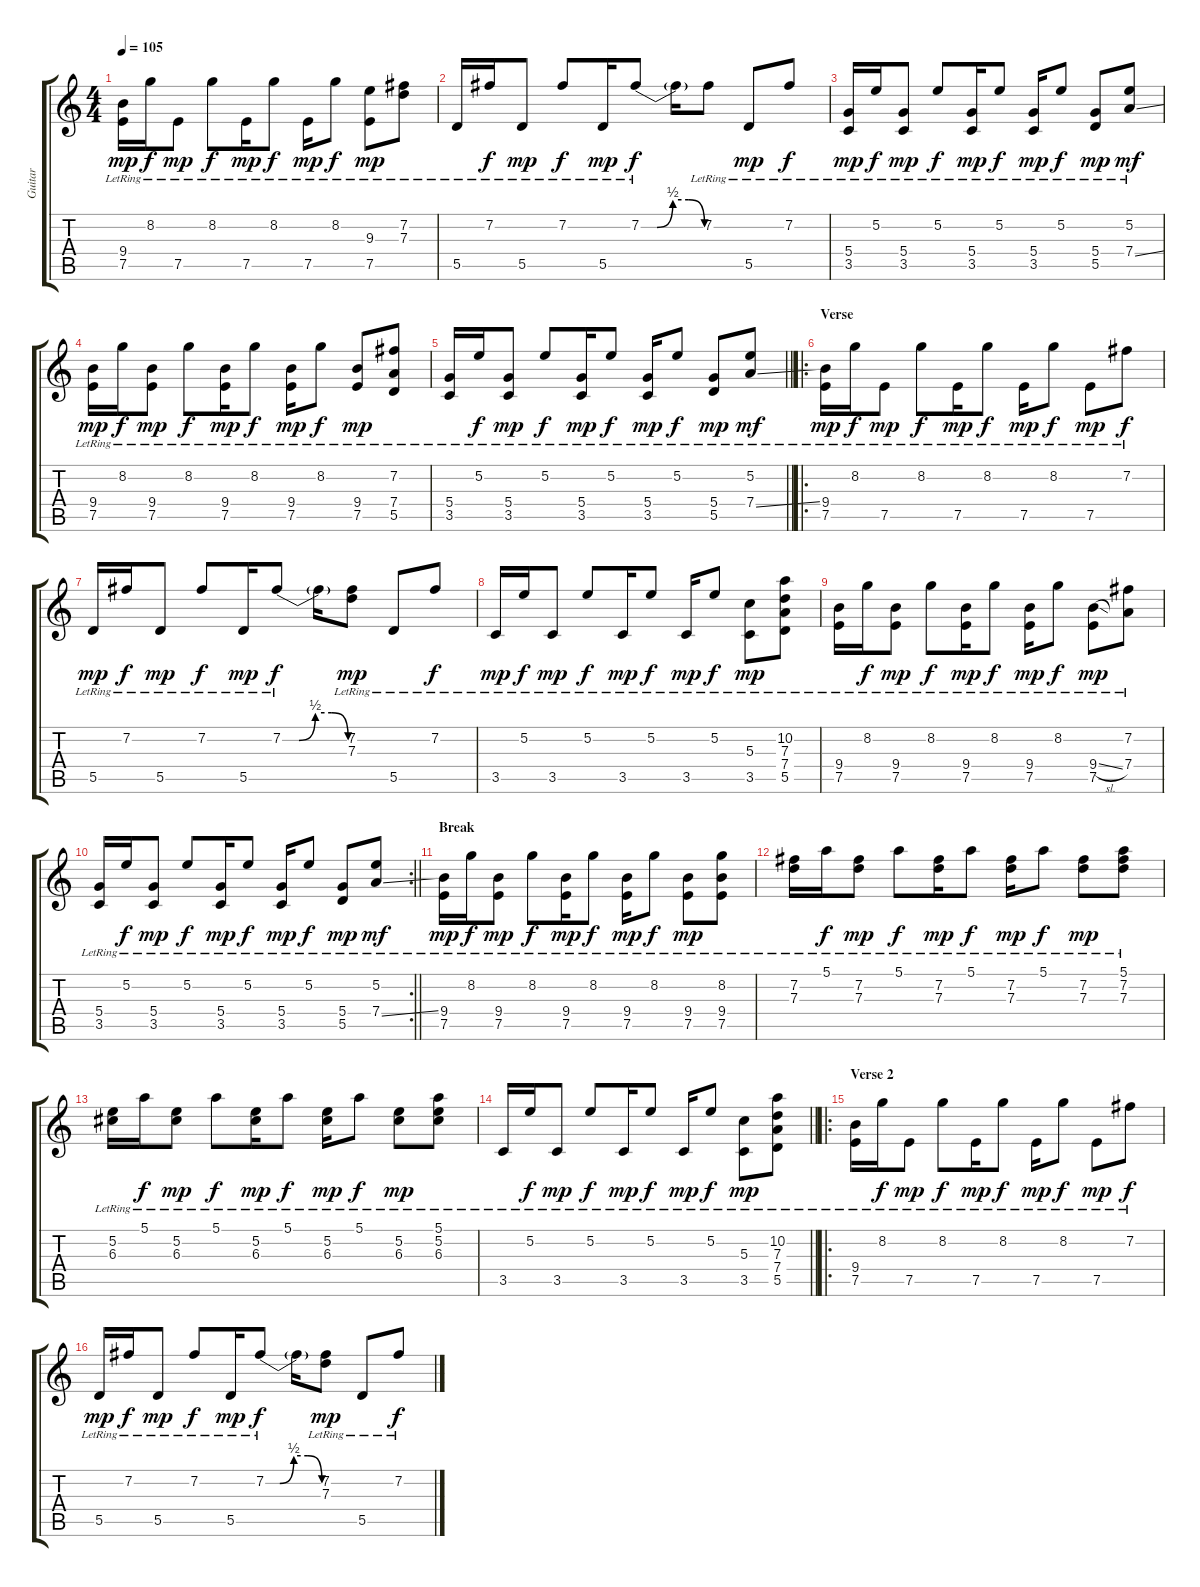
\track ("Guitar" "Guitar") {instrument electricguitarjazz}
\staff {score tabs}
\tuning (E4 B3 G3 D3 A2 E2) {hide}
\ts (4 4)
\tempo 105
\clef g2
\ks c
(9.4{lr} 7.5{lr}).16{dy mp} 8.2{lr}.16{dy f} 7.5{lr}.8{dy mp} 8.2{lr}.8{dy f} 7.5{lr}.16{dy mp} 8.2{lr}.8{dy f} 7.5{lr}.16{dy mp} 8.2{lr}.8{dy f} (9.3{lr} 7.5{lr}).8{dy mp} (7.2{lr} 7.3{lr}).8 |
5.5{lr}.16 7.2{lr}.16{dy f} 5.5{lr}.8{dy mp} 7.2{lr}.8{dy f} 5.5{lr}.16{dy mp} 7.2{be (custom 0 0 15 0 30 2 45 2 60 0) lr}.8{dy f} 7.2{t}.16 7.2{lr}.8 5.5{lr}.8{dy mp} 7.2{lr}.8{dy f} |
(5.4{lr} 3.5{lr}).16{dy mp} 5.2{lr}.16{dy f} (5.4{lr} 3.5{lr}).8{dy mp} 5.2{lr}.8{dy f} (5.4{lr} 3.5{lr}).16{dy mp} 5.2{lr}.8{dy f} (5.4{lr} 3.5{lr}).16{dy mp} 5.2{lr}.8{dy f} (5.4{lr} 5.5{lr}).8{dy mp} (5.2{lr} 7.4{ss lr}).8{dy mf} |
(9.4{lr} 7.5{lr}).16{dy mp} 8.2{lr}.16{dy f} (9.4{lr} 7.5{lr}).8{dy mp} 8.2{lr}.8{dy f} (9.4{lr} 7.5{lr}).16{dy mp} 8.2{lr}.8{dy f} (9.4{lr} 7.5{lr}).16{dy mp} 8.2{lr}.8{dy f} (9.4{lr} 7.5{lr}).8{dy mp} (7.2{lr} 7.4{lr} 5.5{lr}).8 |
\barLineRight lightlight
(5.4{lr} 3.5{lr}).16 5.2{lr}.16{dy f} (5.4{lr} 3.5{lr}).8{dy mp} 5.2{lr}.8{dy f} (5.4{lr} 3.5{lr}).16{dy mp} 5.2{lr}.8{dy f} (5.4{lr} 3.5{lr}).16{dy mp} 5.2{lr}.8{dy f} (5.4{lr} 5.5{lr}).8{dy mp} (5.2{lr} 7.4{ss lr}).8{dy mf} |
\ro
\section ("" "Verse")
(9.4{lr} 7.5{lr}).16{dy mp} 8.2{lr}.16{dy f} 7.5{lr}.8{dy mp} 8.2{lr}.8{dy f} 7.5{lr}.16{dy mp} 8.2{lr}.8{dy f} 7.5{lr}.16{dy mp} 8.2{lr}.8{dy f} 7.5{lr}.8{dy mp} 7.2{lr}.8{dy f} |
5.5{lr}.16{dy mp} 7.2{lr}.16{dy f} 5.5{lr}.8{dy mp} 7.2{lr}.8{dy f} 5.5{lr}.16{dy mp} 7.2{be (custom 0 0 15 0 30 2 45 2 60 0) lr}.8{dy f} 7.2{t}.16 (7.2{lr} 7.3).8{dy mp} 5.5{lr}.8 7.2{lr}.8{dy f} |
3.5{lr}.16{dy mp} 5.2{lr}.16{dy f} 3.5{lr}.8{dy mp} 5.2{lr}.8{dy f} 3.5{lr}.16{dy mp} 5.2{lr}.8{dy f} 3.5{lr}.16{dy mp} 5.2{lr}.8{dy f} (5.3{lr} 3.5{lr}).8{dy mp} (10.2{lr} 7.3{lr} 7.4{lr} 5.5{lr}).8 |
(9.4{lr} 7.5{lr}).16 8.2{lr}.16{dy f} (9.4{lr} 7.5{lr}).8{dy mp} 8.2{lr}.8{dy f} (9.4{lr} 7.5{lr}).16{dy mp} 8.2{lr}.8{dy f} (9.4{lr} 7.5{lr}).16{dy mp} 8.2{lr}.8{dy f} (9.4{sl lr} 7.5{lr}).8{dy mp} (7.2{lr} 7.4{lr}).8 |
\rc 2
\barLineRight lightlight
(5.4{lr} 3.5{lr}).16 5.2{lr}.16{dy f} (5.4{lr} 3.5{lr}).8{dy mp} 5.2{lr}.8{dy f} (5.4{lr} 3.5{lr}).16{dy mp} 5.2{lr}.8{dy f} (5.4{lr} 3.5{lr}).16{dy mp} 5.2{lr}.8{dy f} (5.4{lr} 5.5{lr}).8{dy mp} (5.2{lr} 7.4{ss lr}).8{dy mf} |
\section ("" "Break")
(9.4{lr} 7.5{lr}).16{dy mp} 8.2{lr}.16{dy f} (9.4{lr} 7.5{lr}).8{dy mp} 8.2{lr}.8{dy f} (9.4{lr} 7.5{lr}).16{dy mp} 8.2{lr}.8{dy f} (9.4{lr} 7.5{lr}).16{dy mp} 8.2{lr}.8{dy f} (9.4{lr} 7.5{lr}).8{dy mp} (8.2{lr} 9.4{lr} 7.5{lr}).8 |
(7.2{lr} 7.3{lr}).16 5.1{lr}.16{dy f} (7.2{lr} 7.3{lr}).8{dy mp} 5.1{lr}.8{dy f} (7.2{lr} 7.3{lr}).16{dy mp} 5.1{lr}.8{dy f} (7.2{lr} 7.3{lr}).16{dy mp} 5.1{lr}.8{dy f} (7.2{lr} 7.3{lr}).8{dy mp} (5.1{lr} 7.2{lr} 7.3{lr}).8 |
(5.2{lr} 6.3{lr}).16 5.1{lr}.16{dy f} (5.2{lr} 6.3{lr}).8{dy mp} 5.1{lr}.8{dy f} (5.2{lr} 6.3{lr}).16{dy mp} 5.1{lr}.8{dy f} (5.2{lr} 6.3{lr}).16{dy mp} 5.1{lr}.8{dy f} (5.2{lr} 6.3{lr}).8{dy mp} (5.1{lr} 5.2{lr} 6.3{lr}).8 |
\barLineRight lightlight
3.5{lr}.16 5.2{lr}.16{dy f} 3.5{lr}.8{dy mp} 5.2{lr}.8{dy f} 3.5{lr}.16{dy mp} 5.2{lr}.8{dy f} 3.5{lr}.16{dy mp} 5.2{lr}.8{dy f} (5.3{lr} 3.5{lr}).8{dy mp} (10.2{lr} 7.3{lr} 7.4{lr} 5.5{lr}).8 |
\ro
\section ("" "Verse 2")
(9.4{lr} 7.5{lr}).16 8.2{lr}.16{dy f} 7.5{lr}.8{dy mp} 8.2{lr}.8{dy f} 7.5{lr}.16{dy mp} 8.2{lr}.8{dy f} 7.5{lr}.16{dy mp} 8.2{lr}.8{dy f} 7.5{lr}.8{dy mp} 7.2{lr}.8{dy f} |
5.5{lr}.16{dy mp} 7.2{lr}.16{dy f} 5.5{lr}.8{dy mp} 7.2{lr}.8{dy f} 5.5{lr}.16{dy mp} 7.2{be (custom 0 0 15 0 30 2 45 2 60 0) lr}.8{dy f} 7.2{t}.16 (7.2{lr} 7.3).8{dy mp} 5.5{lr}.8 7.2{lr}.8{dy f}
